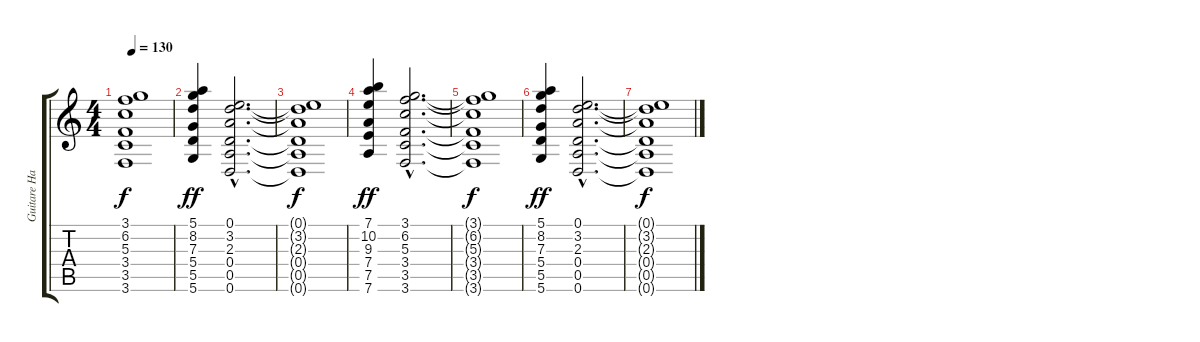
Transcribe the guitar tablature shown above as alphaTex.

\track ("Guitare Harmonie" "Guitare Ha") {instrument distortionguitar}
\staff {score tabs}
\tuning (E4 B3 G3 D3 A2 D2) {hide}
\ts (4 4)
\tempo 130
\clef g2
\ks c
(3.1{t} 6.2{t} 5.3{t} 3.4{t} 3.5{t} 3.6{t}).1{dy f} |
(5.1 8.2 7.3 5.4 5.5 5.6).4{dy ff} (0.1{hac} 3.2{hac} 2.3{hac} 0.4{hac} 0.5{hac} 0.6{hac}).2{d} |
(0.1{t} 3.2{t} 2.3{t} 0.4{t} 0.5{t} 0.6{t}).1{dy f} |
(7.1 10.2 9.3 7.4 7.5 7.6).4{dy ff} (3.1{hac} 6.2{hac} 5.3{hac} 3.4{hac} 3.5{hac} 3.6{hac}).2{d} |
(3.1{t} 6.2{t} 5.3{t} 3.4{t} 3.5{t} 3.6{t}).1{dy f} |
(5.1 8.2 7.3 5.4 5.5 5.6).4{dy ff} (0.1{hac} 3.2{hac} 2.3{hac} 0.4{hac} 0.5{hac} 0.6{hac}).2{d} |
(0.1{t} 3.2{t} 2.3{t} 0.4{t} 0.5{t} 0.6{t}).1{dy f}
